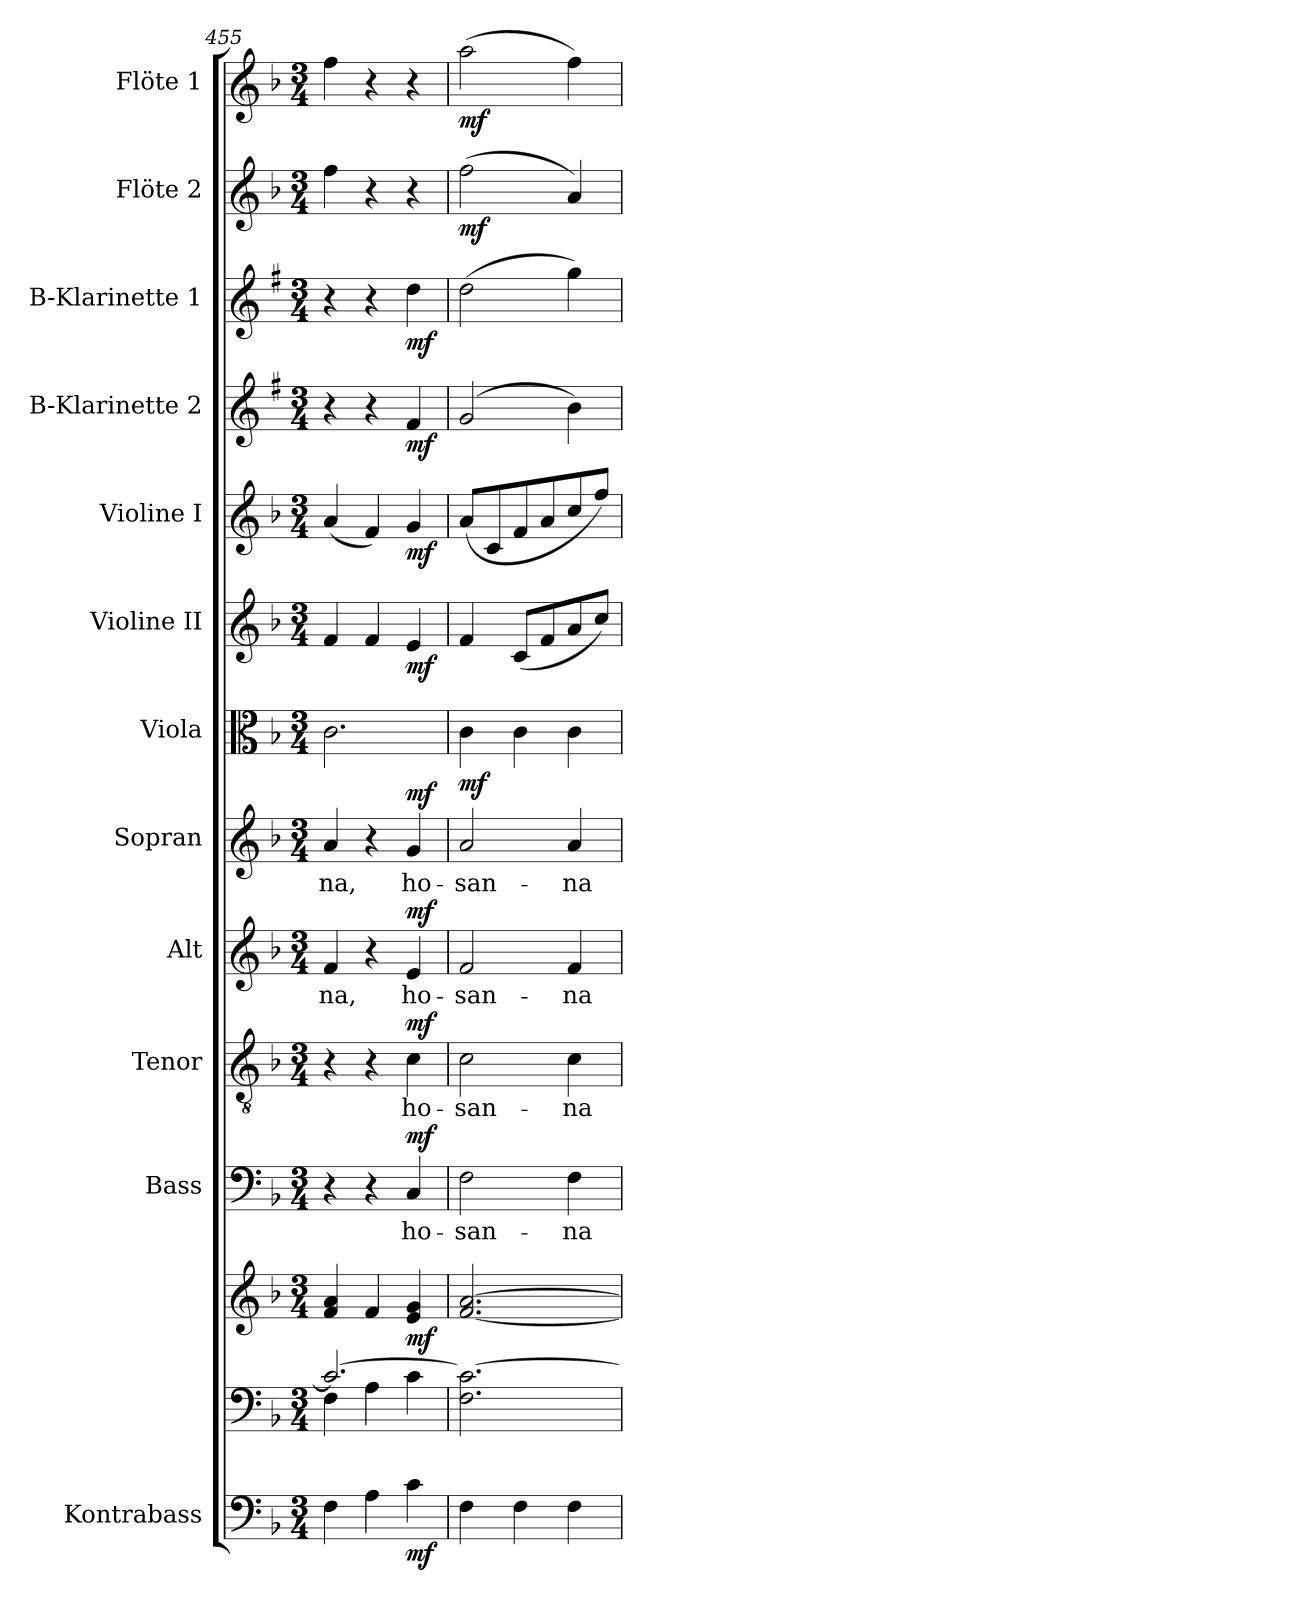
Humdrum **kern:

**kern	**dynam	**kern	**kern	**dynam	**kern	**text	**dynam	**kern	**text	**dynam	**kern	**text	**dynam	**kern	**text	**dynam	**kern	**dynam	**kern	**dynam	**kern	**dynam	**kern	**dynam	**kern	**dynam	**kern	**dynam	**kern	**dynam
*part13	*part13	*part12	*part12	*part12	*part11	*part11	*part11	*part10	*part10	*part10	*part9	*part9	*part9	*part8	*part8	*part8	*part7	*part7	*part6	*part6	*part5	*part5	*part4	*part4	*part3	*part3	*part2	*part2	*part1	*part1
*staff14	*staff14	*staff13	*staff12	*staff12/13	*staff11	*staff11	*staff11	*staff10	*staff10	*staff10	*staff9	*staff9	*staff9	*staff8	*staff8	*staff8	*staff7	*staff7	*staff6	*staff6	*staff5	*staff5	*staff4	*staff4	*staff3	*staff3	*staff2	*staff2	*staff1	*staff1
*I"Kontrabass	*	*	*	*	*I"Bass	*	*	*I"Tenor	*	*	*I"Alt	*	*	*I"Sopran	*	*	*I"Viola	*	*I"Violine II	*	*I"Violine I	*	*I"B-Klarinette 2	*	*I"B-Klarinette 1	*	*I"Flöte 2	*	*I"Flöte 1	*
*I'Kb.	*	*	*	*	*I'B.	*	*	*I'T.	*	*	*I'A.	*	*	*I'S.	*	*	*I'Vla.	*	*I'Vl. II	*	*I'Vl. I	*	*I'B Kl. 2	*	*I'B Kl. 1	*	*I'Fl. 2	*	*I'Fl. 1	*
*clefF4	*	*clefF4	*clefG2	*	*clefF4	*	*	*clefGv2	*	*	*clefG2	*	*	*clefG2	*	*	*clefC3	*	*clefG2	*	*clefG2	*	*clefG2	*	*clefG2	*	*clefG2	*	*clefG2	*
*ITrd7c12	*	*	*	*	*	*	*	*	*	*	*	*	*	*	*	*	*	*	*	*	*	*	*ITrd1c2	*	*ITrd1c2	*	*	*	*	*
*k[b-]	*	*k[b-]	*k[b-]	*	*k[b-]	*	*	*k[b-]	*	*	*k[b-]	*	*	*k[b-]	*	*	*k[b-]	*	*k[b-]	*	*k[b-]	*	*k[b-]	*	*k[b-]	*	*k[b-]	*	*k[b-]	*
*F:	*	*F:	*F:	*	*F:	*	*	*F:	*	*	*F:	*	*	*F:	*	*	*F:	*	*F:	*	*F:	*	*F:	*	*F:	*	*F:	*	*F:	*
*M3/4	*	*M3/4	*M3/4	*	*M3/4	*	*	*M3/4	*	*	*M3/4	*	*	*M3/4	*	*	*M3/4	*	*M3/4	*	*M3/4	*	*M3/4	*	*M3/4	*	*M3/4	*	*M3/4	*
=455	=455	=455	=455	=455	=455	=455	=455	=455	=455	=455	=455	=455	=455	=455	=455	=455	=455	=455	=455	=455	=455	=455	=455	=455	=455	=455	=455	=455	=455	=455
*	*	*^	*	*	*	*	*	*	*	*	*	*	*	*	*	*	*	*	*	*	*	*	*	*	*	*	*	*	*	*
!	!	!	!	!	!	!	!	!	!	!	!	!	!LO:LY:b	!	!	!LO:LY:b	!	!	!	!	!	!	!	!	!	!	!	!	!	!	!
4FF\	.	2.c/_	4F\	4f/ 4a/	.	4r	.	.	4r	.	.	4f/	-na,	.	4a/	-na,	.	2.c\	.	4f/	.	(<4a/	.	4r	.	4r	.	4ff\	.	4ff\	.
4AA\	.	.	4A\	4f/	.	4r	.	.	4r	.	.	4r	.	.	4r	.	.	.	.	4f/	.	4f/)	.	4r	.	4r	.	4r	.	4r	.
!	!LO:DY:b	!	!	!	!LO:DY:b	!	!LO:LY:b	!LO:DY:a	!	!LO:LY:b	!LO:DY:a	!	!LO:LY:b	!LO:DY:a	!	!LO:LY:b	!LO:DY:a	!	!	!	!LO:DY:b	!	!LO:DY:b	!	!LO:DY:b	!	!LO:DY:b	!	!	!	!
4C\	mf	.	4c\	4e/ 4g/	mf	4C/	ho-	mf	4c\	ho-	mf	4e/	ho-	mf	4g/	ho-	mf	.	.	4e/	mf	4g/	mf	4e/	mf	4cc\	mf	4r	.	4r	.
!!LO:PB:g=z
=456	=456	=456	=456	=456	=456	=456	=456	=456	=456	=456	=456	=456	=456	=456	=456	=456	=456	=456	=456	=456	=456	=456	=456	=456	=456	=456	=456	=456	=456	=456	=456
!	!	!	!	!	!	!	!LO:LY:b	!	!	!LO:LY:b	!	!	!LO:LY:b	!	!	!LO:LY:b	!	!	!LO:DY:b	!	!	!	!	!	!	!	!	!	!LO:DY:b	!	!LO:DY:b
*	*	*v	*v	*	*	*	*	*	*	*	*	*	*	*	*	*	*	*	*	*	*	*	*	*	*	*	*	*	*	*	*
4FF\	.	2.F\ 2.c\_	[2.f/ [2.a/	.	2F\	-san-	.	2c\	-san-	.	2f/	-san-	.	2a/	-san-	.	4c\	mf	4f/	.	(<8a/L	.	(2f/	.	(>2cc\	.	(>2ff\	mf	(>2aa\	mf
.	.	.	.	.	.	.	.	.	.	.	.	.	.	.	.	.	.	.	.	.	8c/	.	.	.	.	.	.	.	.	.
4FF\	.	.	.	.	.	.	.	.	.	.	.	.	.	.	.	.	4c\	.	(<8c/L	.	8f/	.	.	.	.	.	.	.	.	.
.	.	.	.	.	.	.	.	.	.	.	.	.	.	.	.	.	.	.	8f/	.	8a/	.	.	.	.	.	.	.	.	.
!	!	!	!	!	!	!LO:LY:b	!	!	!LO:LY:b	!	!	!LO:LY:b	!	!	!LO:LY:b	!	!	!	!	!	!	!	!	!	!	!	!	!	!	!
4FF\	.	.	.	.	4F\	-na	.	4c\	-na	.	4f/	-na	.	4a/	-na	.	4c\	.	8a/	.	8cc/	.	4a\)	.	4ff\)	.	4a/)	.	4ff\)	.
.	.	.	.	.	.	.	.	.	.	.	.	.	.	.	.	.	.	.	8cc/J)	.	8ff/J)	.	.	.	.	.	.	.	.	.
=	=	=	=	=	=	=	=	=	=	=	=	=	=	=	=	=	=	=	=	=	=	=	=	=	=	=	=	=	=	=
*-	*-	*-	*-	*-	*-	*-	*-	*-	*-	*-	*-	*-	*-	*-	*-	*-	*-	*-	*-	*-	*-	*-	*-	*-	*-	*-	*-	*-	*-	*-
